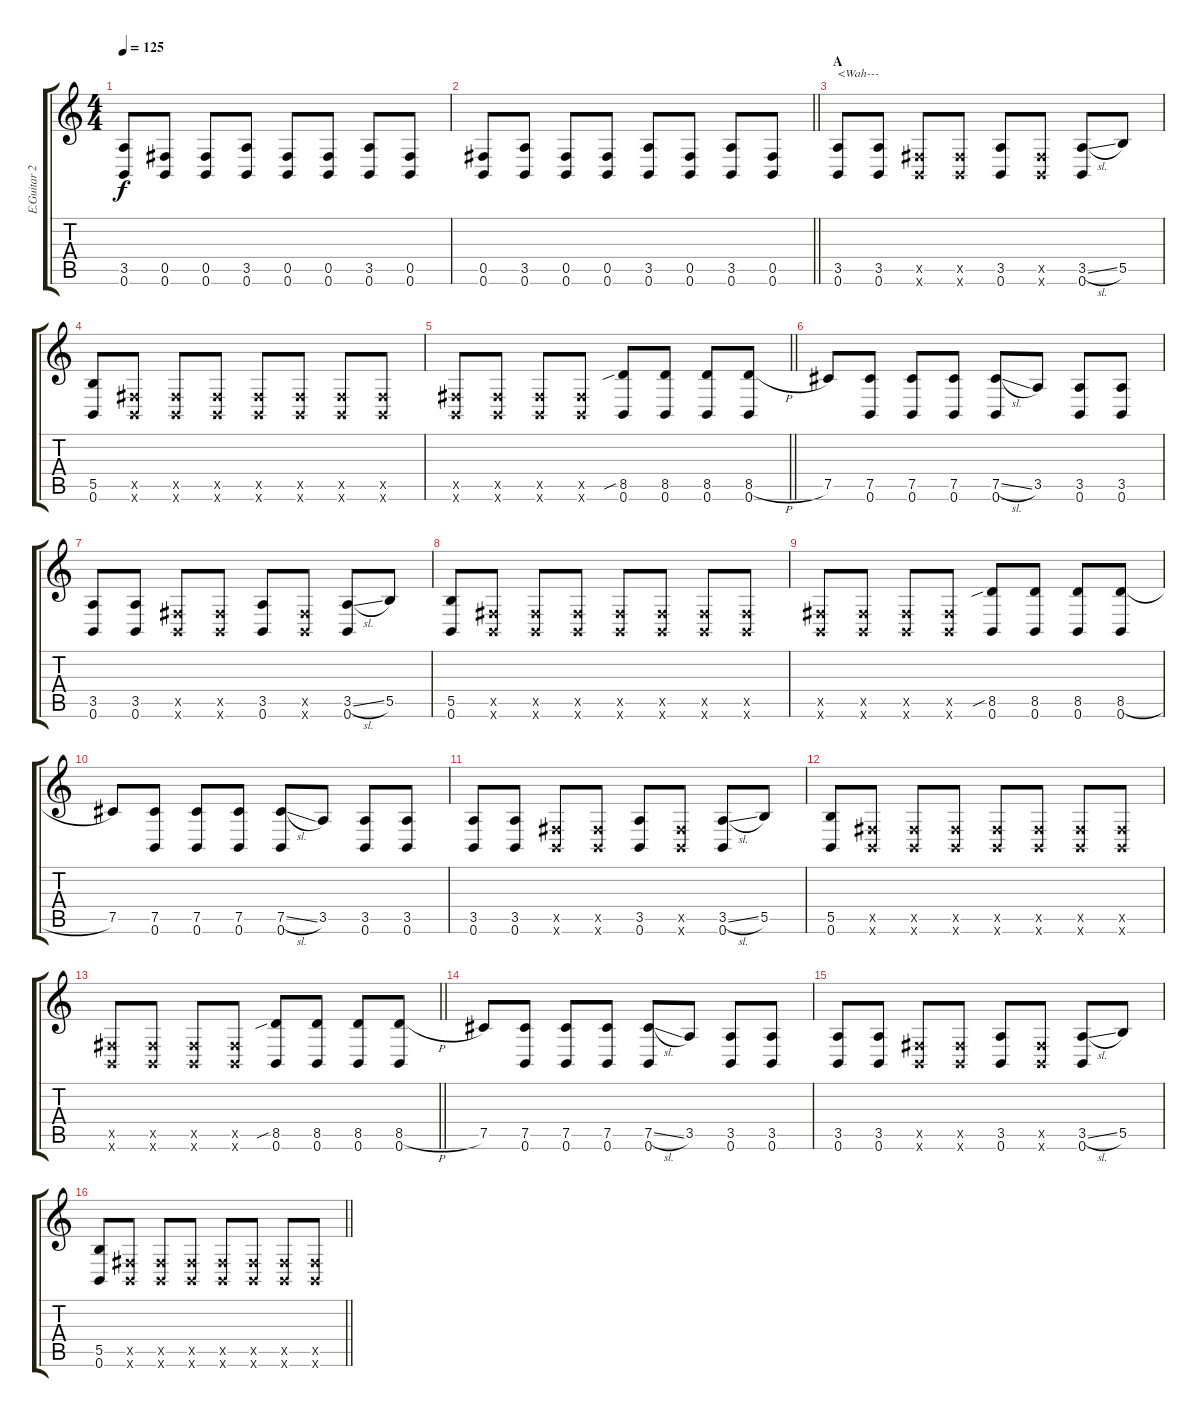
\track ("E.Guitar 2" "E.Guitar 2") {instrument overdrivenguitar}
\staff {score tabs}
\tuning (Db4 Ab3 E3 B2 Gb2 B1) {hide}
\ts (4 4)
\tempo 125
\clef g2
\ks c
(3.5 0.6).8{dy f} (0.5 0.6).8 (0.5 0.6).8 (3.5 0.6).8 (0.5 0.6).8 (0.5 0.6).8 (3.5 0.6).8 (0.5 0.6).8 |
\barLineRight lightlight
(0.5 0.6).8 (3.5 0.6).8 (0.5 0.6).8 (0.5 0.6).8 (3.5 0.6).8 (0.5 0.6).8 (3.5 0.6).8 (0.5 0.6).8 |
\section ("" "A")
(3.5 0.6).8{txt "<Wah---"} (3.5 0.6).8 (0.5{x} 0.6{x}).8 (0.5{x} 0.6{x}).8 (3.5 0.6).8 (0.5{x} 0.6{x}).8 (3.5{sl} 0.6).8 5.5.8 |
(5.5 0.6).8 (0.5{x} 0.6{x}).8 (0.5{x} 0.6{x}).8 (0.5{x} 0.6{x}).8 (0.5{x} 0.6{x}).8 (0.5{x} 0.6{x}).8 (0.5{x} 0.6{x}).8 (0.5{x} 0.6{x}).8 |
\barLineRight lightlight
(0.5{x} 0.6{x}).8 (0.5{x} 0.6{x}).8 (0.5{x} 0.6{x}).8 (0.5{x} 0.6{x}).8 (8.5{sib} 0.6).8 (8.5 0.6).8 (8.5 0.6).8 (8.5{h} 0.6).8 |
7.5.8 (7.5 0.6).8 (7.5 0.6).8 (7.5 0.6).8 (7.5{sl} 0.6).8 3.5.8 (3.5 0.6).8 (3.5 0.6).8 |
(3.5 0.6).8 (3.5 0.6).8 (0.5{x} 0.6{x}).8 (0.5{x} 0.6{x}).8 (3.5 0.6).8 (0.5{x} 0.6{x}).8 (3.5{sl} 0.6).8 5.5.8 |
(5.5 0.6).8 (0.5{x} 0.6{x}).8 (0.5{x} 0.6{x}).8 (0.5{x} 0.6{x}).8 (0.5{x} 0.6{x}).8 (0.5{x} 0.6{x}).8 (0.5{x} 0.6{x}).8 (0.5{x} 0.6{x}).8 |
(0.5{x} 0.6{x}).8 (0.5{x} 0.6{x}).8 (0.5{x} 0.6{x}).8 (0.5{x} 0.6{x}).8 (8.5{sib} 0.6).8 (8.5 0.6).8 (8.5 0.6).8 (8.5{h} 0.6).8 |
7.5.8 (7.5 0.6).8 (7.5 0.6).8 (7.5 0.6).8 (7.5{sl} 0.6).8 3.5.8 (3.5 0.6).8 (3.5 0.6).8 |
(3.5 0.6).8 (3.5 0.6).8 (0.5{x} 0.6{x}).8 (0.5{x} 0.6{x}).8 (3.5 0.6).8 (0.5{x} 0.6{x}).8 (3.5{sl} 0.6).8 5.5.8 |
(5.5 0.6).8 (0.5{x} 0.6{x}).8 (0.5{x} 0.6{x}).8 (0.5{x} 0.6{x}).8 (0.5{x} 0.6{x}).8 (0.5{x} 0.6{x}).8 (0.5{x} 0.6{x}).8 (0.5{x} 0.6{x}).8 |
\barLineRight lightlight
(0.5{x} 0.6{x}).8 (0.5{x} 0.6{x}).8 (0.5{x} 0.6{x}).8 (0.5{x} 0.6{x}).8 (8.5{sib} 0.6).8 (8.5 0.6).8 (8.5 0.6).8 (8.5{h} 0.6).8 |
7.5.8 (7.5 0.6).8 (7.5 0.6).8 (7.5 0.6).8 (7.5{sl} 0.6).8 3.5.8 (3.5 0.6).8 (3.5 0.6).8 |
(3.5 0.6).8 (3.5 0.6).8 (0.5{x} 0.6{x}).8 (0.5{x} 0.6{x}).8 (3.5 0.6).8 (0.5{x} 0.6{x}).8 (3.5{sl} 0.6).8 5.5.8 |
\barLineRight lightlight
(5.5 0.6).8 (0.5{x} 0.6{x}).8 (0.5{x} 0.6{x}).8 (0.5{x} 0.6{x}).8 (0.5{x} 0.6{x}).8 (0.5{x} 0.6{x}).8 (0.5{x} 0.6{x}).8 (0.5{x} 0.6{x}).8
